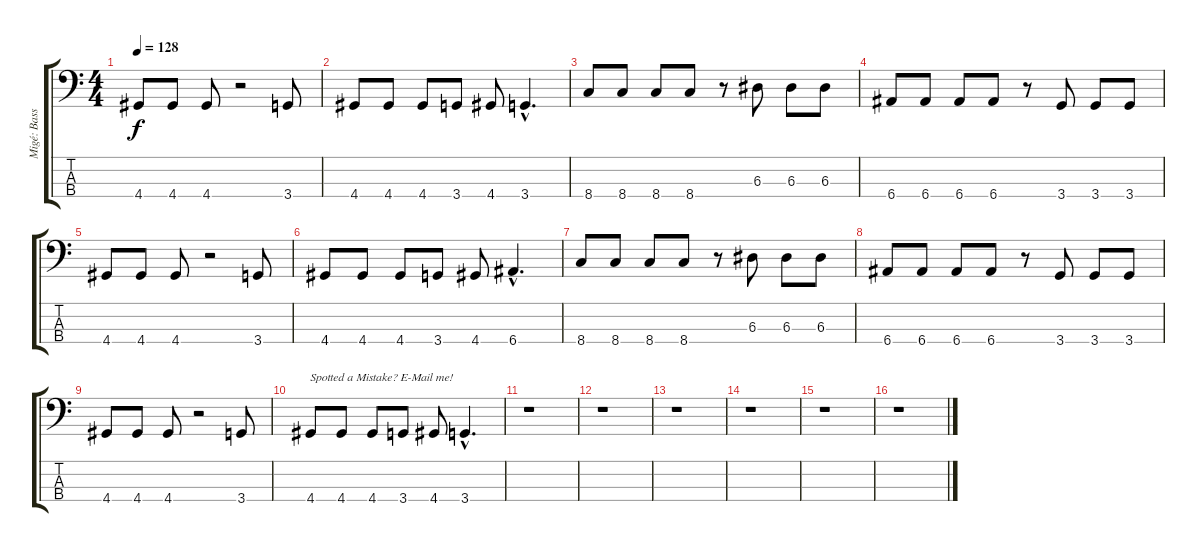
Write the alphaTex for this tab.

\track ("Migé: Bass Guitar" "Migé: Bass") {instrument electricbassfinger}
\staff {score tabs}
\tuning (G2 D2 A1 E1) {hide}
\ts (4 4)
\tempo 128
\clef f4
\ks c
4.4.8{dy f} 4.4.8 4.4.8 r.2 3.4.8 |
4.4.8 4.4.8 4.4.8 3.4.8 4.4.8 3.4{hac}.4{d} |
8.4.8 8.4.8 8.4.8 8.4.8 r.8 6.3.8 6.3.8 6.3.8 |
6.4.8 6.4.8 6.4.8 6.4.8 r.8 3.4.8 3.4.8 3.4.8 |
4.4.8 4.4.8 4.4.8 r.2 3.4.8 |
4.4.8 4.4.8 4.4.8 3.4.8 4.4.8 6.4{hac}.4{d} |
8.4.8 8.4.8 8.4.8 8.4.8 r.8 6.3.8 6.3.8 6.3.8 |
6.4.8 6.4.8 6.4.8 6.4.8 r.8 3.4.8 3.4.8 3.4.8 |
4.4.8 4.4.8 4.4.8 r.2 3.4.8 |
4.4.8{txt "Spotted a Mistake? E-Mail me!"} 4.4.8 4.4.8 3.4.8 4.4.8 3.4{hac}.4{d} |
r.1 |
r.1 |
r.1 |
r.1 |
r.1 |
r.1
